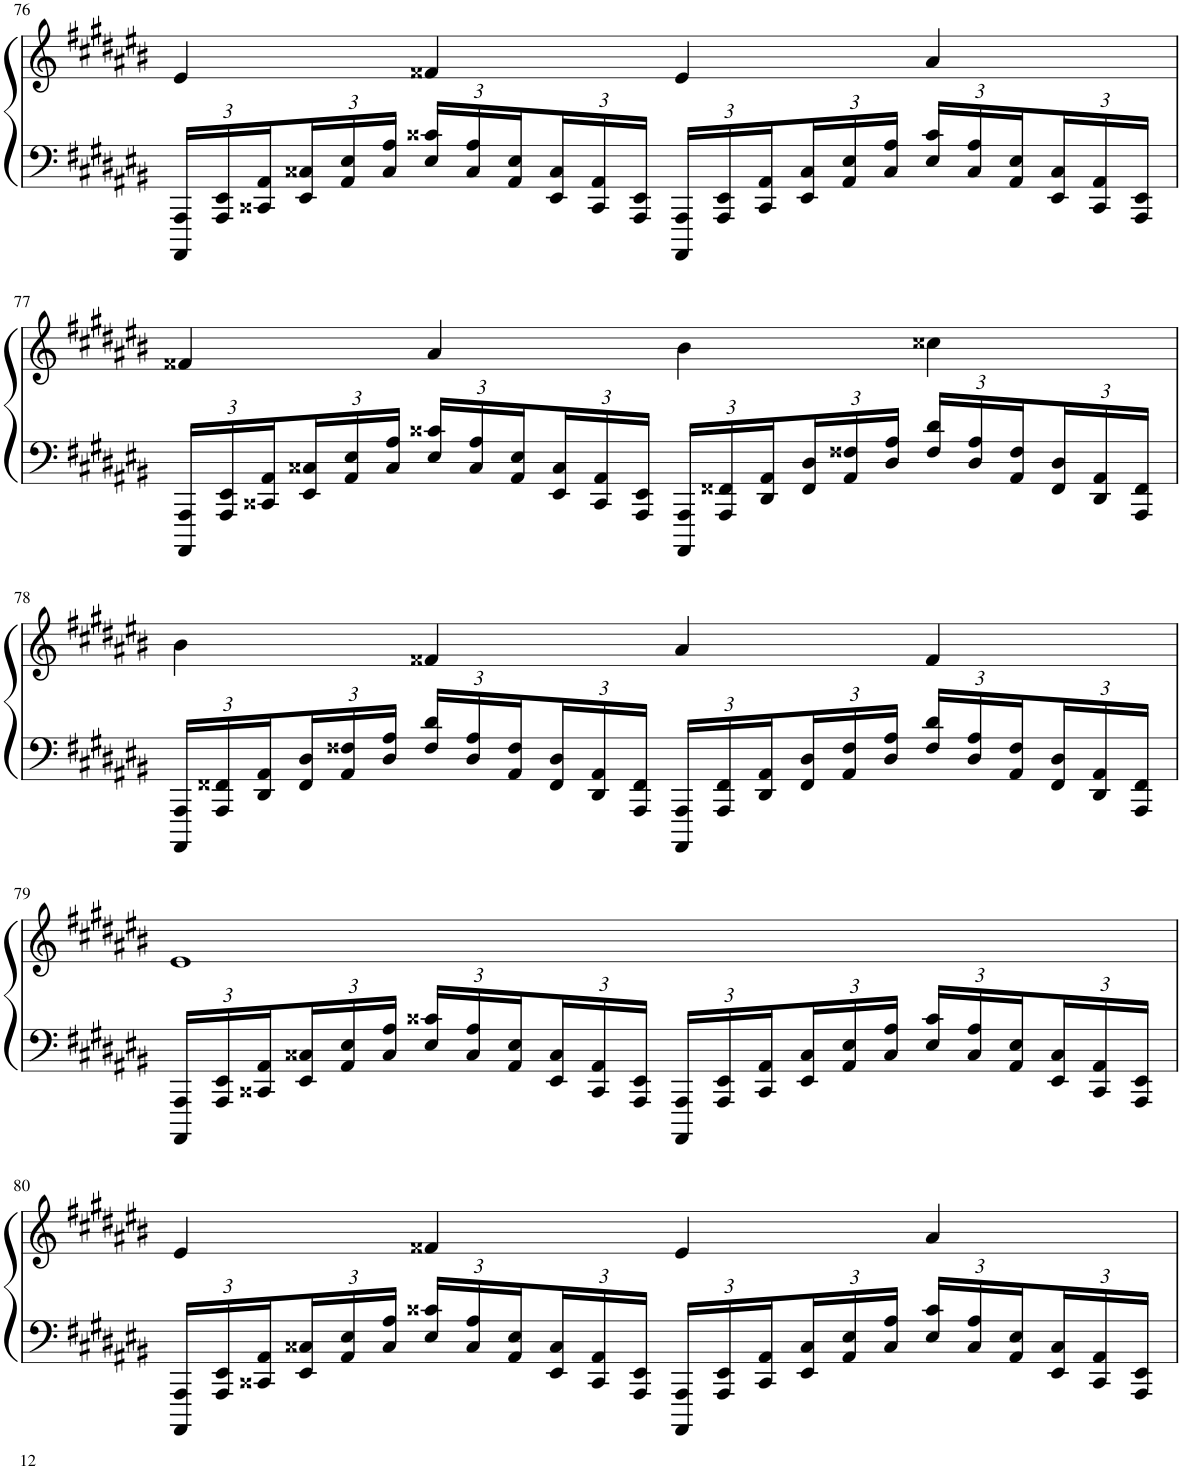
**kern	**kern
*part1	*part1
*staff2	*staff1
*I"Piano	*
*I'Pno.	*
!!LO:PB:g=z
*clefF4	*clefG2
*k[f#c#g#d#a#e#b#]	*k[f#c#g#d#a#e#b#]
*M4/4	*M4/4
*Xbrackettup	*
=76	=76
24AAAA#/ 24AAA#/LL	4e#/
24AAA#/ 24EE#/	.
24CC##X/ 24AA#/	.
24EE#/ 24C##X/	.
24AA#/ 24E#/	.
24C##/ 24A#/JJ	.
24E#/ 24c##X/LL	4f##X/
24C##/ 24A#/	.
24AA#/ 24E#/	.
24EE#/ 24C##/	.
24CC##/ 24AA#/	.
24AAA#/ 24EE#/JJ	.
24AAAA#/ 24AAA#/LL	4e#/
24AAA#/ 24EE#/	.
24CC##/ 24AA#/	.
24EE#/ 24C##/	.
24AA#/ 24E#/	.
24C##/ 24A#/JJ	.
24E#/ 24c##/LL	4a#/
24C##/ 24A#/	.
24AA#/ 24E#/	.
24EE#/ 24C##/	.
24CC##/ 24AA#/	.
24AAA#/ 24EE#/JJ	.
!!LO:LB:g=z
=77	=77
24AAAA#/ 24AAA#/LL	4f##X/
24AAA#/ 24EE#/	.
24CC##X/ 24AA#/	.
24EE#/ 24C##X/	.
24AA#/ 24E#/	.
24C##/ 24A#/JJ	.
24E#/ 24c##X/LL	4a#/
24C##/ 24A#/	.
24AA#/ 24E#/	.
24EE#/ 24C##/	.
24CC##/ 24AA#/	.
24AAA#/ 24EE#/JJ	.
24AAAA#/ 24AAA#/LL	4b#\
24AAA#/ 24FF##X/	.
24DD#/ 24AA#/	.
24FF##/ 24D#/	.
24AA#/ 24F##X/	.
24D#/ 24A#/JJ	.
24F##/ 24d#/LL	4cc##X\
24D#/ 24A#/	.
24AA#/ 24F##/	.
24FF##/ 24D#/	.
24DD#/ 24AA#/	.
24AAA#/ 24FF##/JJ	.
!!LO:LB:g=z
=78	=78
24AAAA#/ 24AAA#/LL	4b#\
24AAA#/ 24FF##X/	.
24DD#/ 24AA#/	.
24FF##/ 24D#/	.
24AA#/ 24F##X/	.
24D#/ 24A#/JJ	.
24F##/ 24d#/LL	4f##X/
24D#/ 24A#/	.
24AA#/ 24F##/	.
24FF##/ 24D#/	.
24DD#/ 24AA#/	.
24AAA#/ 24FF##/JJ	.
24AAAA#/ 24AAA#/LL	4a#/
24AAA#/ 24FF##/	.
24DD#/ 24AA#/	.
24FF##/ 24D#/	.
24AA#/ 24F##/	.
24D#/ 24A#/JJ	.
24F##/ 24d#/LL	4f##/
24D#/ 24A#/	.
24AA#/ 24F##/	.
24FF##/ 24D#/	.
24DD#/ 24AA#/	.
24AAA#/ 24FF##/JJ	.
!!LO:LB:g=z
=79	=79
24AAAA#/ 24AAA#/LL	1e#
24AAA#/ 24EE#/	.
24CC##X/ 24AA#/	.
24EE#/ 24C##X/	.
24AA#/ 24E#/	.
24C##/ 24A#/JJ	.
24E#/ 24c##X/LL	.
24C##/ 24A#/	.
24AA#/ 24E#/	.
24EE#/ 24C##/	.
24CC##/ 24AA#/	.
24AAA#/ 24EE#/JJ	.
24AAAA#/ 24AAA#/LL	.
24AAA#/ 24EE#/	.
24CC##/ 24AA#/	.
24EE#/ 24C##/	.
24AA#/ 24E#/	.
24C##/ 24A#/JJ	.
24E#/ 24c##/LL	.
24C##/ 24A#/	.
24AA#/ 24E#/	.
24EE#/ 24C##/	.
24CC##/ 24AA#/	.
24AAA#/ 24EE#/JJ	.
!!LO:LB:g=z
=80	=80
24AAAA#/ 24AAA#/LL	4e#/
24AAA#/ 24EE#/	.
24CC##X/ 24AA#/	.
24EE#/ 24C##X/	.
24AA#/ 24E#/	.
24C##/ 24A#/JJ	.
24E#/ 24c##X/LL	4f##X/
24C##/ 24A#/	.
24AA#/ 24E#/	.
24EE#/ 24C##/	.
24CC##/ 24AA#/	.
24AAA#/ 24EE#/JJ	.
24AAAA#/ 24AAA#/LL	4e#/
24AAA#/ 24EE#/	.
24CC##/ 24AA#/	.
24EE#/ 24C##/	.
24AA#/ 24E#/	.
24C##/ 24A#/JJ	.
24E#/ 24c##/LL	4a#/
24C##/ 24A#/	.
24AA#/ 24E#/	.
24EE#/ 24C##/	.
24CC##/ 24AA#/	.
24AAA#/ 24EE#/JJ	.
=	=
*-	*-
